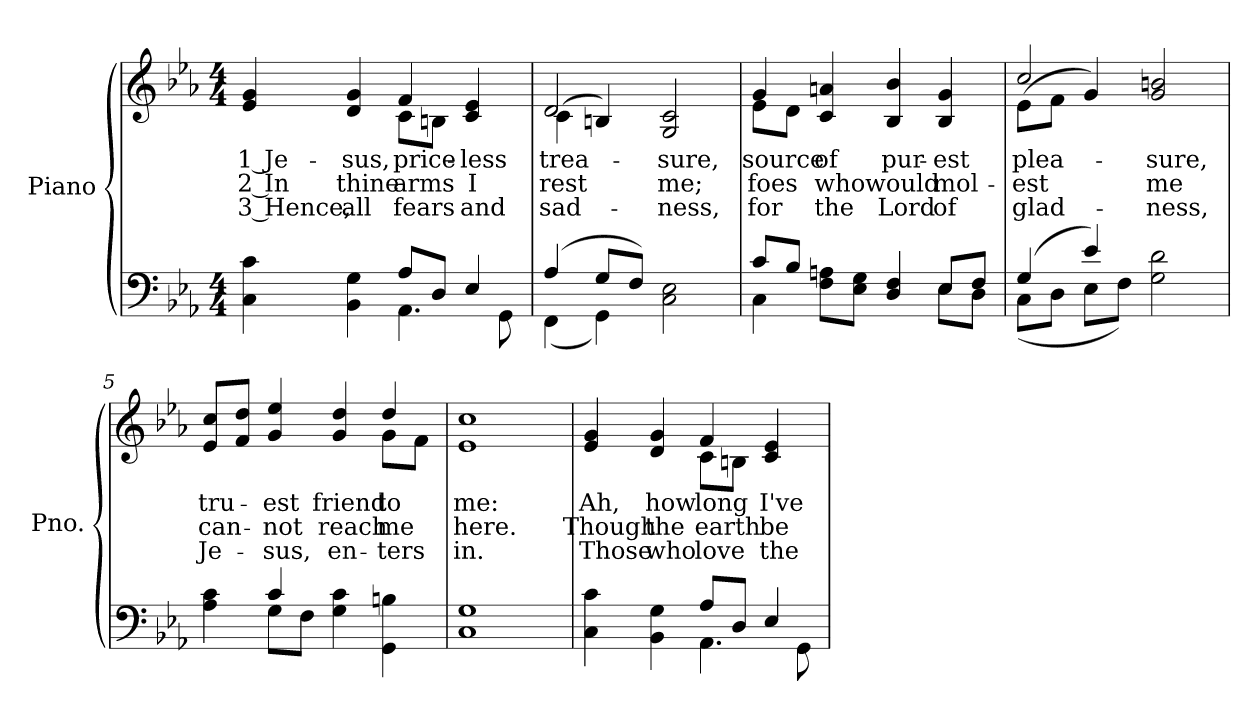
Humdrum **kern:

**kern	**kern	**text	**text	**text
*part2	*part1	*part1	*part1	*part1
*staff2	*staff1	*staff1	*staff1	*staff1
*I"Piano	*I"Piano	*	*	*
*I'Pno.	*I'Pno.	*	*	*
!!LO:PB:g=z
*clefF4	*clefG2	*	*	*
*k[b-e-a-]	*k[b-e-a-]	*	*	*
*E-:	*E-:	*	*	*
*M4/4	*M4/4	*	*	*
=1	=1	=1	=1	=1
*^	*	*	*	*
!	!	!	!LO:LY:b:color=#000000	!LO:LY:b:color=#000000	!LO:LY:b:color=#000000
*	*	*^	*	*	*
4Ci\ 4ci	2ryy	4e-i/ 4gi	2ryy	1 Je-	2 In	3 Hence,
!	!	!	!	!LO:LY:b:color=#000000	!LO:LY:b:color=#000000	!LO:LY:b:color=#000000
4BB-i\ 4Gi	.	4di/ 4gi	.	-sus,	thine	all
!	!	!	!	!LO:LY:b:color=#000000	!LO:LY:b:color=#000000	!LO:LY:b:color=#000000
8A-i/L	4.AA-i\	4fi/	8ci\L	price-	arms	fears
8Di/J	.	.	8Bni\J	.	.	.
!	!	!	!	!LO:LY:b:color=#000000	!LO:LY:b:color=#000000	!LO:LY:b:color=#000000
4E-i/	.	4ci/ 4e-i	4ryy	-less	I	and
.	8GGi\	.	.	.	.	.
=2	=2	=2	=2	=2	=2	=2
!	!	!	!	!LO:LY:b:color=#000000	!LO:LY:b:color=#000000	!LO:LY:b:color=#000000
(4A-i/	(4FFi\	2di/	(4ci\	trea-	rest	sad-
8Gi/L	4GGi\)	.	4Bni/)	.	.	.
8Fi/J)	.	.	.	.	.	.
!	!	!	!	!LO:LY:b:color=#000000	!LO:LY:b:color=#000000	!LO:LY:b:color=#000000
2Ci\ 2E-i	2ryy	2Gi/ 2ci	2ryy	-sure,	me;	-ness,
=3	=3	=3	=3	=3	=3	=3
!	!	!	!	!LO:LY:b:color=#000000	!LO:LY:b:color=#000000	!LO:LY:b:color=#000000
8ci/L	4Ci\	4gi/	8e-i\L	source	foes	for
8B-i/J	.	.	8di\J	.	.	.
!	!	!	!	!LO:LY:b:color=#000000	!LO:LY:b:color=#000000	!LO:LY:b:color=#000000
8Fi\ 8Ani\L	2ryy	4ci/ 4ani	2.ryy	of	who	the
8E-i\ 8Gi\J	.	.	.	.	.	.
!	!	!	!	!LO:LY:b:color=#000000	!LO:LY:b:color=#000000	!LO:LY:b:color=#000000
4Di/ 4Fi	.	4B-i/ 4b-i	.	pur-	would	Lord
!	!	!	!	!LO:LY:b:color=#000000	!LO:LY:b:color=#000000	!LO:LY:b:color=#000000
8E-i/L	8E-i\L	4B-i/ 4gi	.	-est	mol-	of
8Fi/J	8Di\J	.	.	.	.	.
=4	=4	=4	=4	=4	=4	=4
!	!	!	!	!LO:LY:b:color=#000000	!LO:LY:b:color=#000000	!LO:LY:b:color=#000000
(4Gi/	(8Ci\L	2cci/	(8e-i\L	plea-	-est	glad-
.	8Di\J	.	8fi\J	.	.	.
4e-i/)	8E-i\L	.	4gi/)	.	.	.
.	8Fi\J)	.	.	.	.	.
!	!	!	!	!LO:LY:b:color=#000000	!LO:LY:b:color=#000000	!LO:LY:b:color=#000000
2Gi\ 2di	2ryy	2gi/ 2bni	2ryy	-sure,	me	-ness,
!!LO:LB:g=z	!!
=5	=5	=5	=5	=5	=5	=5
!	!	!	!	!LO:LY:b:color=#000000	!LO:LY:b:color=#000000	!LO:LY:b:color=#000000
4A-i\ 4ci	4ryy	8e-i/ 8cci/L	2.ryy	tru-	can-	Je-
.	.	8fi/ 8ddi/J	.	.	.	.
!	!	!	!	!LO:LY:b:color=#000000	!LO:LY:b:color=#000000	!LO:LY:b:color=#000000
4ci/	8Gi\L	4gi/ 4ee-i	.	-est	-not	-sus,
.	8Fi\J	.	.	.	.	.
!	!	!	!	!LO:LY:b:color=#000000	!LO:LY:b:color=#000000	!LO:LY:b:color=#000000
4Gi\ 4ci	2ryy	4gi/ 4ddi	.	friend	reach	en-
!	!	!	!	!LO:LY:b:color=#000000	!LO:LY:b:color=#000000	!LO:LY:b:color=#000000
4GGi\ 4Bni	.	4ddi/	8gi\L	to	me	-ters
.	.	.	8fi\J	.	.	.
*v	*v	*	*	*	*	*
*	*v	*v	*	*	*
=6	=6	=6	=6	=6
*	*^	*	*	*
!	!	!	!LO:LY:b:color=#000000	!LO:LY:b:color=#000000	!LO:LY:b:color=#000000
*	*v	*v	*	*	*
1Ci 1Gi	1e-i 1cci	me:	here.	in.
=7	=7	=7	=7	=7
*^	*	*	*	*
!	!	!	!LO:LY:b:color=#000000	!LO:LY:b:color=#000000	!LO:LY:b:color=#000000
*	*	*^	*	*	*
4Ci\ 4ci	2ryy	4e-i/ 4gi	2ryy	Ah,	Though	Those
!	!	!	!	!LO:LY:b:color=#000000	!LO:LY:b:color=#000000	!LO:LY:b:color=#000000
4BB-i\ 4Gi	.	4di/ 4gi	.	how	the	who
!	!	!	!	!LO:LY:b:color=#000000	!LO:LY:b:color=#000000	!LO:LY:b:color=#000000
8A-i/L	4.AA-i\	4fi/	8ci\L	long	earth	love
8Di/J	.	.	8Bni\J	.	.	.
!	!	!	!	!LO:LY:b:color=#000000	!LO:LY:b:color=#000000	!LO:LY:b:color=#000000
4E-i/	.	4ci/ 4e-i	4ryy	I've	be	the
.	8GGi\	.	.	.	.	.
*v	*v	*	*	*	*	*
*	*v	*v	*	*	*
=	=	=	=	=
*-	*-	*-	*-	*-
